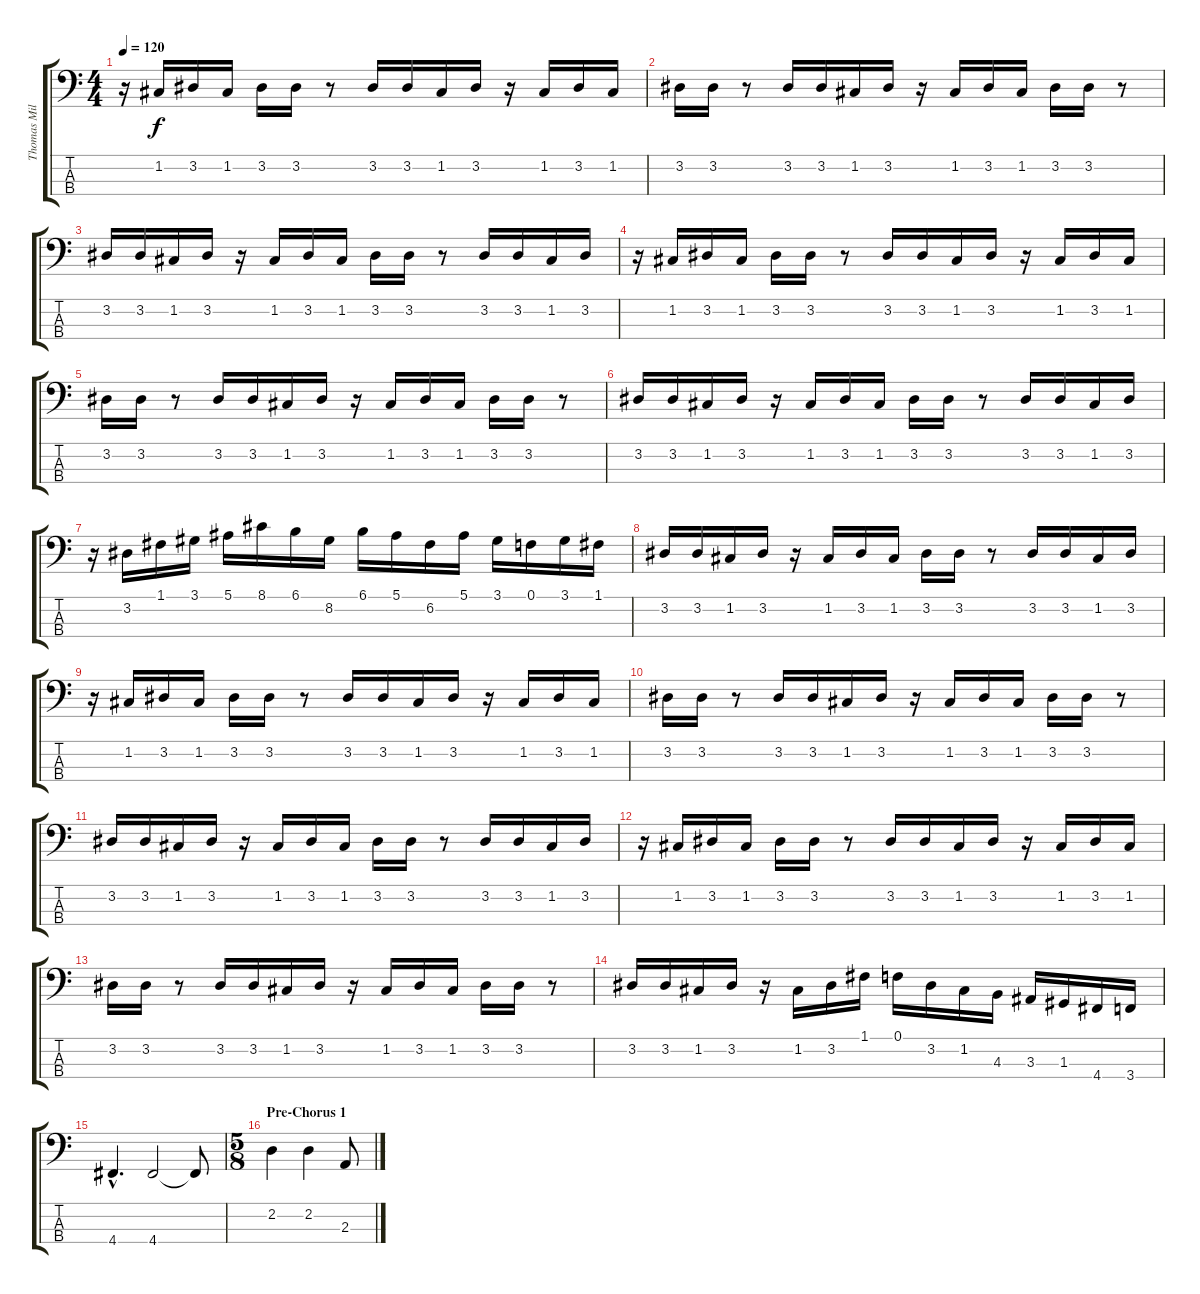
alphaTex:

\track ("Thomas Miller" "Thomas Mil") {instrument electricbasspick}
\staff {score tabs}
\tuning (F2 C2 G1 D1) {hide}
\ts (4 4)
\tempo 120
\clef f4
\ks c
r.16{dy f} 1.2.16 3.2.16 1.2.16 3.2.16 3.2.16 r.8 3.2.16 3.2.16 1.2.16 3.2.16 r.16 1.2.16 3.2.16 1.2.16 |
3.2.16 3.2.16 r.8 3.2.16 3.2.16 1.2.16 3.2.16 r.16 1.2.16 3.2.16 1.2.16 3.2.16 3.2.16 r.8 |
3.2.16 3.2.16 1.2.16 3.2.16 r.16 1.2.16 3.2.16 1.2.16 3.2.16 3.2.16 r.8 3.2.16 3.2.16 1.2.16 3.2.16 |
r.16 1.2.16 3.2.16 1.2.16 3.2.16 3.2.16 r.8 3.2.16 3.2.16 1.2.16 3.2.16 r.16 1.2.16 3.2.16 1.2.16 |
3.2.16 3.2.16 r.8 3.2.16 3.2.16 1.2.16 3.2.16 r.16 1.2.16 3.2.16 1.2.16 3.2.16 3.2.16 r.8 |
3.2.16 3.2.16 1.2.16 3.2.16 r.16 1.2.16 3.2.16 1.2.16 3.2.16 3.2.16 r.8 3.2.16 3.2.16 1.2.16 3.2.16 |
r.16 3.2.16 1.1.16 3.1.16 5.1.16 8.1.16 6.1.16 8.2.16 6.1.16 5.1.16 6.2.16 5.1.16 3.1.16 0.1.16 3.1.16 1.1.16 |
3.2.16 3.2.16 1.2.16 3.2.16 r.16 1.2.16 3.2.16 1.2.16 3.2.16 3.2.16 r.8 3.2.16 3.2.16 1.2.16 3.2.16 |
r.16 1.2.16 3.2.16 1.2.16 3.2.16 3.2.16 r.8 3.2.16 3.2.16 1.2.16 3.2.16 r.16 1.2.16 3.2.16 1.2.16 |
3.2.16 3.2.16 r.8 3.2.16 3.2.16 1.2.16 3.2.16 r.16 1.2.16 3.2.16 1.2.16 3.2.16 3.2.16 r.8 |
3.2.16 3.2.16 1.2.16 3.2.16 r.16 1.2.16 3.2.16 1.2.16 3.2.16 3.2.16 r.8 3.2.16 3.2.16 1.2.16 3.2.16 |
r.16 1.2.16 3.2.16 1.2.16 3.2.16 3.2.16 r.8 3.2.16 3.2.16 1.2.16 3.2.16 r.16 1.2.16 3.2.16 1.2.16 |
3.2.16 3.2.16 r.8 3.2.16 3.2.16 1.2.16 3.2.16 r.16 1.2.16 3.2.16 1.2.16 3.2.16 3.2.16 r.8 |
3.2.16 3.2.16 1.2.16 3.2.16 r.16 1.2.16 3.2.16 1.1.16 0.1.16 3.2.16 1.2.16 4.3.16 3.3.16 1.3.16 4.4.16 3.4.16 |
4.4{hac}.4{d} 4.4.2 4.4{t}.8 |
\ts (5 8)
\section ("" "Pre-Chorus 1")
2.2.4 2.2.4 2.3.8
